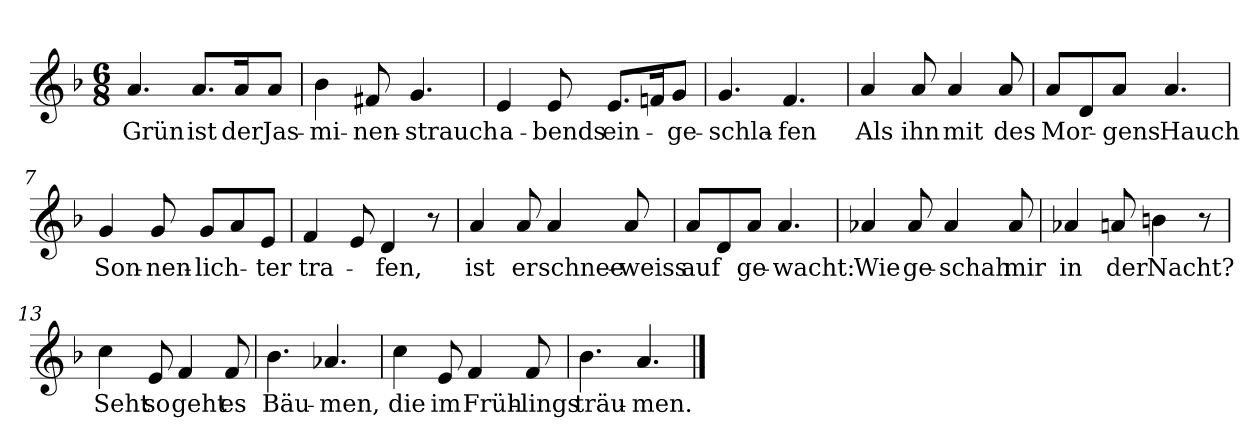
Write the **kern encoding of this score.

**kern	**text
*part1	*part1
*staff1	*staff1
*clefG2	*
*k[b-]	*
*M6/8	*
=1	=1
!	!LO:LY:b
4.a/	Grün
!	!LO:LY:b
8.a/L	ist
!	!LO:LY:b
16a/K	der
!	!LO:LY:b
8a/J	Jas-
=2	=2
!	!LO:LY:b
4b-\	-mi-
!	!LO:LY:b
8f#X/	-nen-
!	!LO:LY:b
4.g/	-strauch
=3	=3
!	!LO:LY:b
4e/	a-
!	!LO:LY:b
8e/	-bends
!	!LO:LY:b
8.e/L	ein-
16fn/K	.
!	!LO:LY:b
8g/J	-ge-
=4	=4
!	!LO:LY:b
4.g/	-schla-
!	!LO:LY:b
4.f/	-fen
=5	=5
!	!LO:LY:b
4a/	Als
!	!LO:LY:b
8a/	ihn
!	!LO:LY:b
4a/	mit
!	!LO:LY:b
8a/	des
=6	=6
!	!LO:LY:b
8a/L	Mor-
8d/	.
!	!LO:LY:b
8a/J	-gens
!	!LO:LY:b
4.a/	Hauch
=7	=7
!	!LO:LY:b
4g/	Son-
!	!LO:LY:b
8g/	-nen-
!	!LO:LY:b
8g/L	-lich-
8a/	.
!	!LO:LY:b
8e/J	-ter
!!LO:LB:g=z
=8	=8
!	!LO:LY:b
4f/	tra-
8e/	.
!	!LO:LY:b
4d/	-fen,
8r	.
=9	=9
!	!LO:LY:b
4a/	ist
!	!LO:LY:b
8a/	er
!	!LO:LY:b
4a/	schnee-
!	!LO:LY:b
8a/	-weiss
=10	=10
!	!LO:LY:b
8a/L	auf
8d/	.
!	!LO:LY:b
8a/J	-ge-
!	!LO:LY:b
4.a/	-wacht:
=11	=11
!	!LO:LY:b
4a-X/	Wie
!	!LO:LY:b
8a-/	ge-
!	!LO:LY:b
4a-/	-schah
!	!LO:LY:b
8a-/	mir
=12	=12
!	!LO:LY:b
4a-X/	in
!	!LO:LY:b
8an/	der
!	!LO:LY:b
4bn\	Nacht?
8r	.
=13	=13
!	!LO:LY:b
4cc\	Seht
!	!LO:LY:b
8e/	so
!	!LO:LY:b
4f/	geht
!	!LO:LY:b
8f/	es
=14	=14
!	!LO:LY:b
4.b-\	Bäu-
!	!LO:LY:b
4.a-X/	-men,
!!LO:LB:g=z
=15	=15
!	!LO:LY:b
4cc\	die
!	!LO:LY:b
8e/	im
!	!LO:LY:b
4f/	Früh-
!	!LO:LY:b
8f/	-lings
=16	=16
!	!LO:LY:b
4.b-\	träu-
!	!LO:LY:b
4.a/	-men.
==	==
*-	*-
